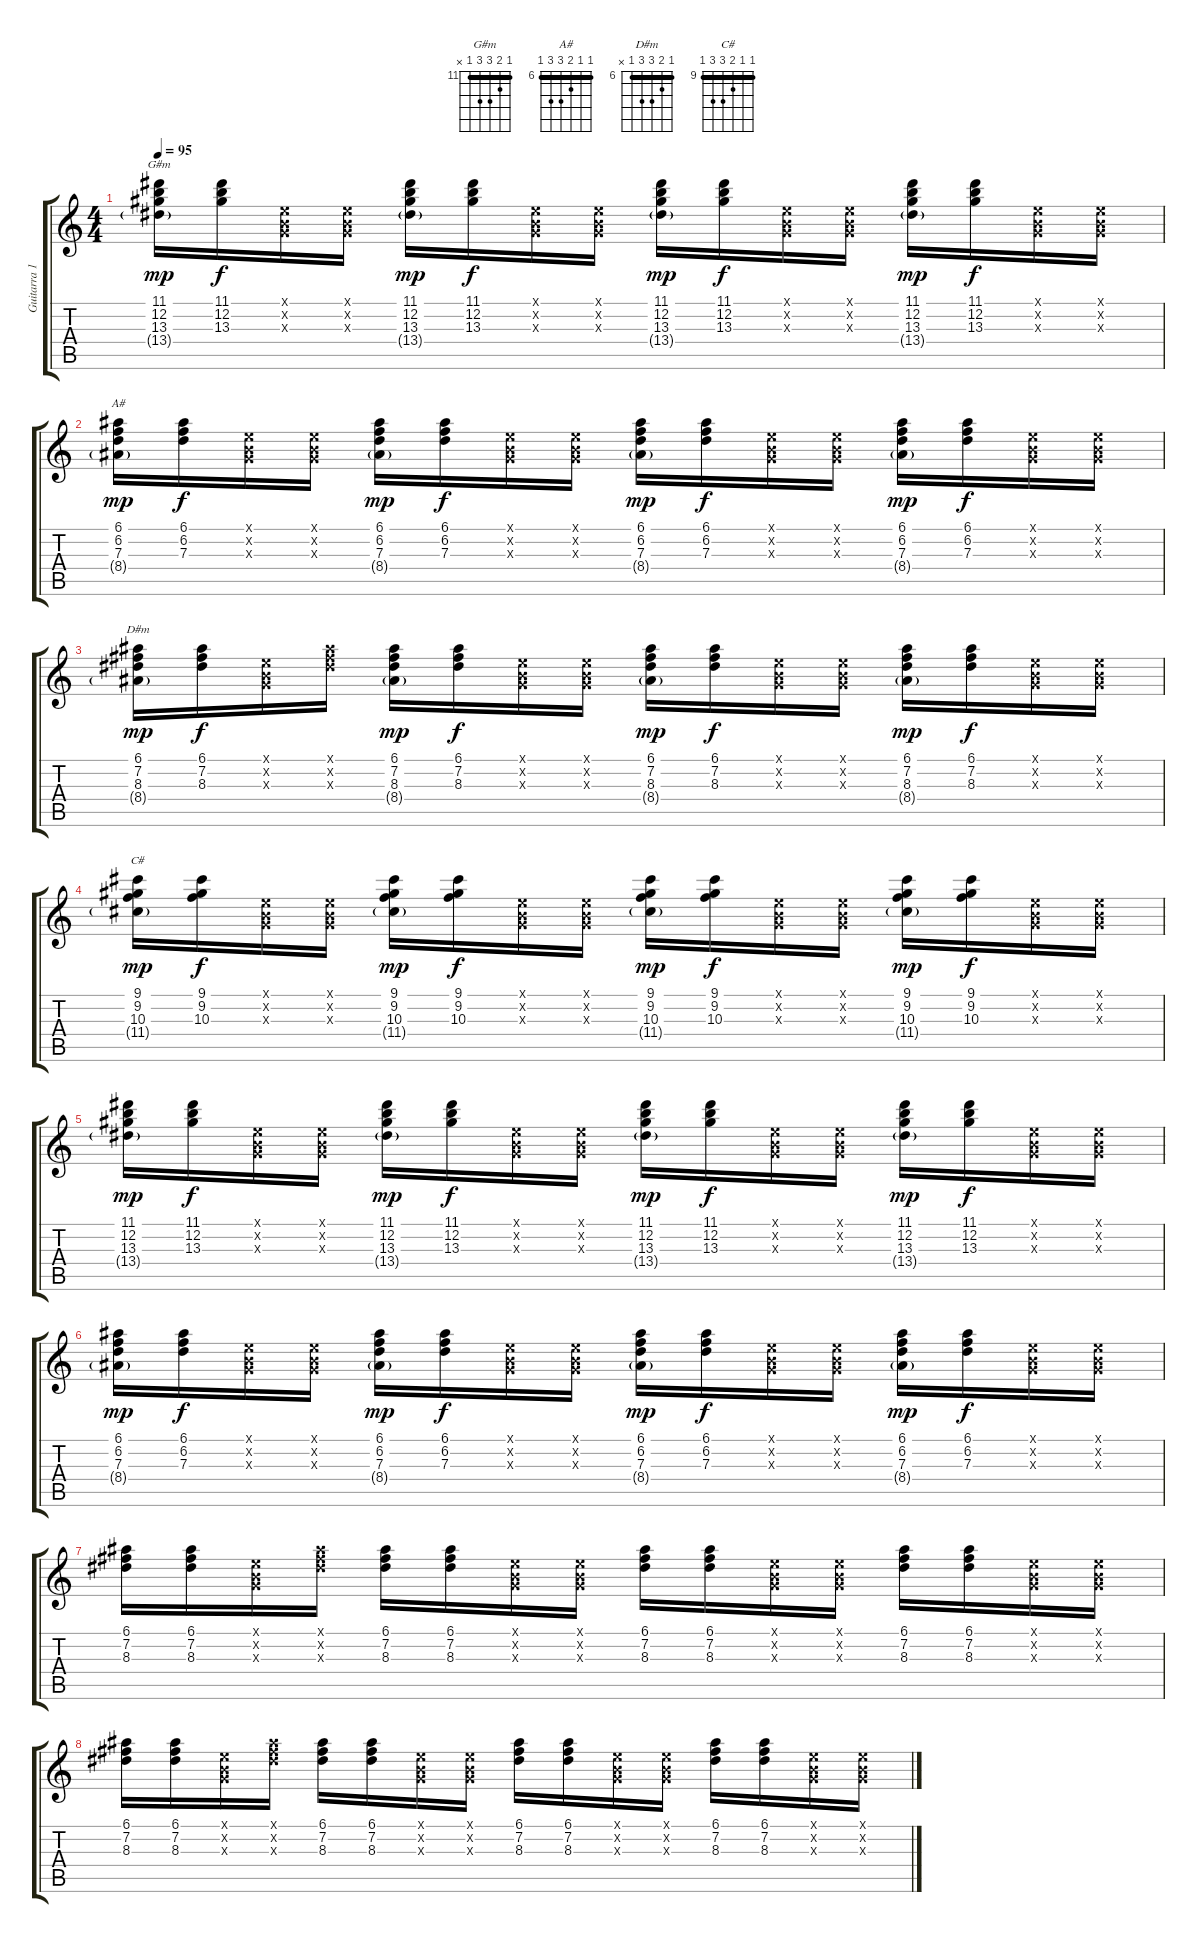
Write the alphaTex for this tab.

\track ("Guitarra 1" "Guitarra 1") {instrument distortionguitar}
\staff {score tabs}
\tuning (E4 B3 G3 D3 A2 E2) {hide}
\chord ("G#m" 11 12 13 13 11 x) {firstfret 11 barre 11}
\chord ("A#" 6 6 7 8 8 6) {firstfret 6 barre 6}
\chord ("D#m" 6 7 8 8 6 x) {firstfret 6 barre 6}
\chord ("C#" 9 9 10 11 11 9) {firstfret 9 barre 9}
\ts (4 4)
\tempo 95
\clef g2
\ks c
(11.1 12.2 13.3 13.4{g}).16{ch "G#m" dy mp} (11.1 12.2 13.3).16{dy f} (0.1{x} 0.2{x} 0.3{x}).16 (0.1{x} 0.2{x} 0.3{x}).16 (11.1 12.2 13.3 13.4{g}).16{dy mp} (11.1 12.2 13.3).16{dy f} (0.1{x} 0.2{x} 0.3{x}).16 (0.1{x} 0.2{x} 0.3{x}).16 (11.1 12.2 13.3 13.4{g}).16{dy mp} (11.1 12.2 13.3).16{dy f} (0.1{x} 0.2{x} 0.3{x}).16 (0.1{x} 0.2{x} 0.3{x}).16 (11.1 12.2 13.3 13.4{g}).16{dy mp} (11.1 12.2 13.3).16{dy f} (0.1{x} 0.2{x} 0.3{x}).16 (0.1{x} 0.2{x} 0.3{x}).16 |
(6.1 6.2 7.3 8.4{g}).16{ch "A#" dy mp} (6.1 6.2 7.3).16{dy f} (0.1{x} 0.2{x} 0.3{x}).16 (0.1{x} 0.2{x} 0.3{x}).16 (6.1 6.2 7.3 8.4{g}).16{dy mp} (6.1 6.2 7.3).16{dy f} (0.1{x} 0.2{x} 0.3{x}).16 (0.1{x} 0.2{x} 0.3{x}).16 (6.1 6.2 7.3 8.4{g}).16{dy mp} (6.1 6.2 7.3).16{dy f} (0.1{x} 0.2{x} 0.3{x}).16 (0.1{x} 0.2{x} 0.3{x}).16 (6.1 6.2 7.3 8.4{g}).16{dy mp} (6.1 6.2 7.3).16{dy f} (0.1{x} 0.2{x} 0.3{x}).16 (0.1{x} 0.2{x} 0.3{x}).16 |
(6.1 7.2 8.3 8.4{g}).16{ch "D#m" dy mp} (6.1 7.2 8.3).16{dy f} (0.1{x} 0.2{x} 0.3{x}).16 (6.1{x} 7.2{x} 8.3{x}).16 (6.1 7.2 8.3 8.4{g}).16{dy mp} (6.1 7.2 8.3).16{dy f} (0.1{x} 0.2{x} 0.3{x}).16 (0.1{x} 0.2{x} 0.3{x}).16 (6.1 7.2 8.3 8.4{g}).16{dy mp} (6.1 7.2 8.3).16{dy f} (0.1{x} 0.2{x} 0.3{x}).16 (0.1{x} 0.2{x} 0.3{x}).16 (6.1 7.2 8.3 8.4{g}).16{dy mp} (6.1 7.2 8.3).16{dy f} (0.1{x} 0.2{x} 0.3{x}).16 (0.1{x} 0.2{x} 0.3{x}).16 |
(9.1 9.2 10.3 11.4{g}).16{ch "C#" dy mp} (9.1 9.2 10.3).16{dy f} (0.1{x} 0.2{x} 0.3{x}).16 (0.1{x} 0.2{x} 0.3{x}).16 (9.1 9.2 10.3 11.4{g}).16{dy mp} (9.1 9.2 10.3).16{dy f} (0.1{x} 0.2{x} 0.3{x}).16 (0.1{x} 0.2{x} 0.3{x}).16 (9.1 9.2 10.3 11.4{g}).16{dy mp} (9.1 9.2 10.3).16{dy f} (0.1{x} 0.2{x} 0.3{x}).16 (0.1{x} 0.2{x} 0.3{x}).16 (9.1 9.2 10.3 11.4{g}).16{dy mp} (9.1 9.2 10.3).16{dy f} (0.1{x} 0.2{x} 0.3{x}).16 (0.1{x} 0.2{x} 0.3{x}).16 |
(11.1 12.2 13.3 13.4{g}).16{dy mp} (11.1 12.2 13.3).16{dy f} (0.1{x} 0.2{x} 0.3{x}).16 (0.1{x} 0.2{x} 0.3{x}).16 (11.1 12.2 13.3 13.4{g}).16{dy mp} (11.1 12.2 13.3).16{dy f} (0.1{x} 0.2{x} 0.3{x}).16 (0.1{x} 0.2{x} 0.3{x}).16 (11.1 12.2 13.3 13.4{g}).16{dy mp} (11.1 12.2 13.3).16{dy f} (0.1{x} 0.2{x} 0.3{x}).16 (0.1{x} 0.2{x} 0.3{x}).16 (11.1 12.2 13.3 13.4{g}).16{dy mp} (11.1 12.2 13.3).16{dy f} (0.1{x} 0.2{x} 0.3{x}).16 (0.1{x} 0.2{x} 0.3{x}).16 |
(6.1 6.2 7.3 8.4{g}).16{dy mp} (6.1 6.2 7.3).16{dy f} (0.1{x} 0.2{x} 0.3{x}).16 (0.1{x} 0.2{x} 0.3{x}).16 (6.1 6.2 7.3 8.4{g}).16{dy mp} (6.1 6.2 7.3).16{dy f} (0.1{x} 0.2{x} 0.3{x}).16 (0.1{x} 0.2{x} 0.3{x}).16 (6.1 6.2 7.3 8.4{g}).16{dy mp} (6.1 6.2 7.3).16{dy f} (0.1{x} 0.2{x} 0.3{x}).16 (0.1{x} 0.2{x} 0.3{x}).16 (6.1 6.2 7.3 8.4{g}).16{dy mp} (6.1 6.2 7.3).16{dy f} (0.1{x} 0.2{x} 0.3{x}).16 (0.1{x} 0.2{x} 0.3{x}).16 |
(6.1 7.2 8.3).16 (6.1 7.2 8.3).16 (0.1{x} 0.2{x} 0.3{x}).16 (6.1{x} 7.2{x} 8.3{x}).16 (6.1 7.2 8.3).16 (6.1 7.2 8.3).16 (0.1{x} 0.2{x} 0.3{x}).16 (0.1{x} 0.2{x} 0.3{x}).16 (6.1 7.2 8.3).16 (6.1 7.2 8.3).16 (0.1{x} 0.2{x} 0.3{x}).16 (0.1{x} 0.2{x} 0.3{x}).16 (6.1 7.2 8.3).16 (6.1 7.2 8.3).16 (0.1{x} 0.2{x} 0.3{x}).16 (0.1{x} 0.2{x} 0.3{x}).16 |
(6.1 7.2 8.3).16 (6.1 7.2 8.3).16 (0.1{x} 0.2{x} 0.3{x}).16 (6.1{x} 7.2{x} 8.3{x}).16 (6.1 7.2 8.3).16 (6.1 7.2 8.3).16 (0.1{x} 0.2{x} 0.3{x}).16 (0.1{x} 0.2{x} 0.3{x}).16 (6.1 7.2 8.3).16 (6.1 7.2 8.3).16 (0.1{x} 0.2{x} 0.3{x}).16 (0.1{x} 0.2{x} 0.3{x}).16 (6.1 7.2 8.3).16 (6.1 7.2 8.3).16 (0.1{x} 0.2{x} 0.3{x}).16 (0.1{x} 0.2{x} 0.3{x}).16
